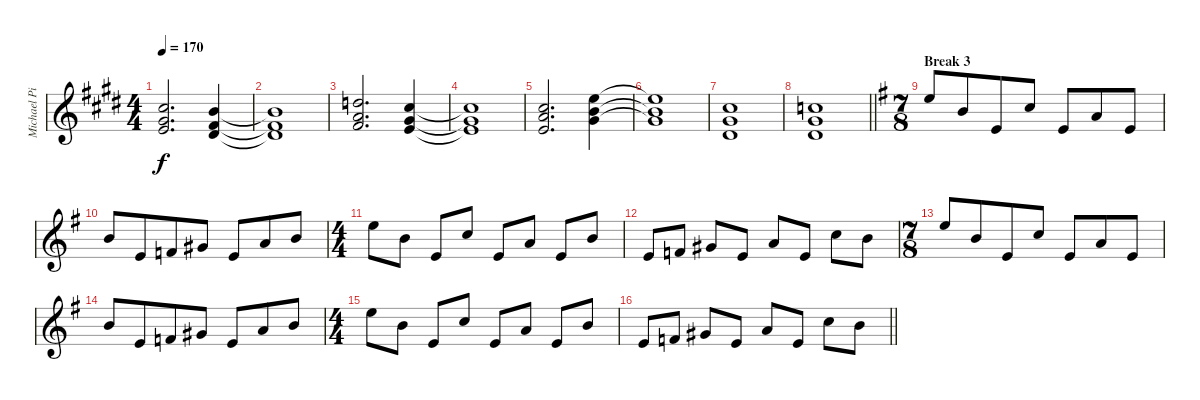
\track ("Michael Pinella Strings 1" "Michael Pi") {instrument stringensemble1}
\staff {score}
\tuning (D4 A3 F3 C3 G2 D2) {hide}
\ts (4 4)
\tempo 170
\clef g2
\ks c#minor
(11.1 11.2 11.3).2{d dy f} (9.1 9.2 10.3).4 |
(9.1{t} 9.2{t} 10.3{t}).1 |
(12.1 12.2 13.3).2{d} (11.1 11.2 11.3).4 |
(11.1{t} 11.2{t} 11.3{t}).1 |
(11.1 12.2 11.3).2{d} (14.1 14.2 15.3).4 |
(14.1{t} 14.2{t} 15.3{t}).1 |
(11.1 11.2 10.3).1 |
\barLineRight lightlight
(10.1 11.2 10.3).1 |
\ts (7 8)
\section ("" "Break 3")
\ks eminor
19.2.8{volume 13} 18.3.8 16.4.8 19.3.8 16.4.8 16.3.8 16.4.8 |
18.3.8 16.4.8 17.4.8 20.4.8 16.4.8 16.3.8 18.3.8 |
\ts (4 4)
19.2.8 18.3.8 16.4.8 19.3.8 16.4.8 16.3.8 16.4.8 18.3.8 |
16.4.8 17.4.8 20.4.8 16.4.8 16.3.8 16.4.8 19.3.8 18.3.8 |
\ts (7 8)
19.2.8 18.3.8 16.4.8 19.3.8 16.4.8 16.3.8 16.4.8 |
18.3.8 16.4.8 17.4.8 20.4.8 16.4.8 16.3.8 18.3.8 |
\ts (4 4)
19.2.8 18.3.8 16.4.8 19.3.8 16.4.8 16.3.8 16.4.8 18.3.8 |
\barLineRight lightlight
16.4.8 17.4.8 20.4.8 16.4.8 16.3.8 16.4.8 19.3.8 18.3.8
